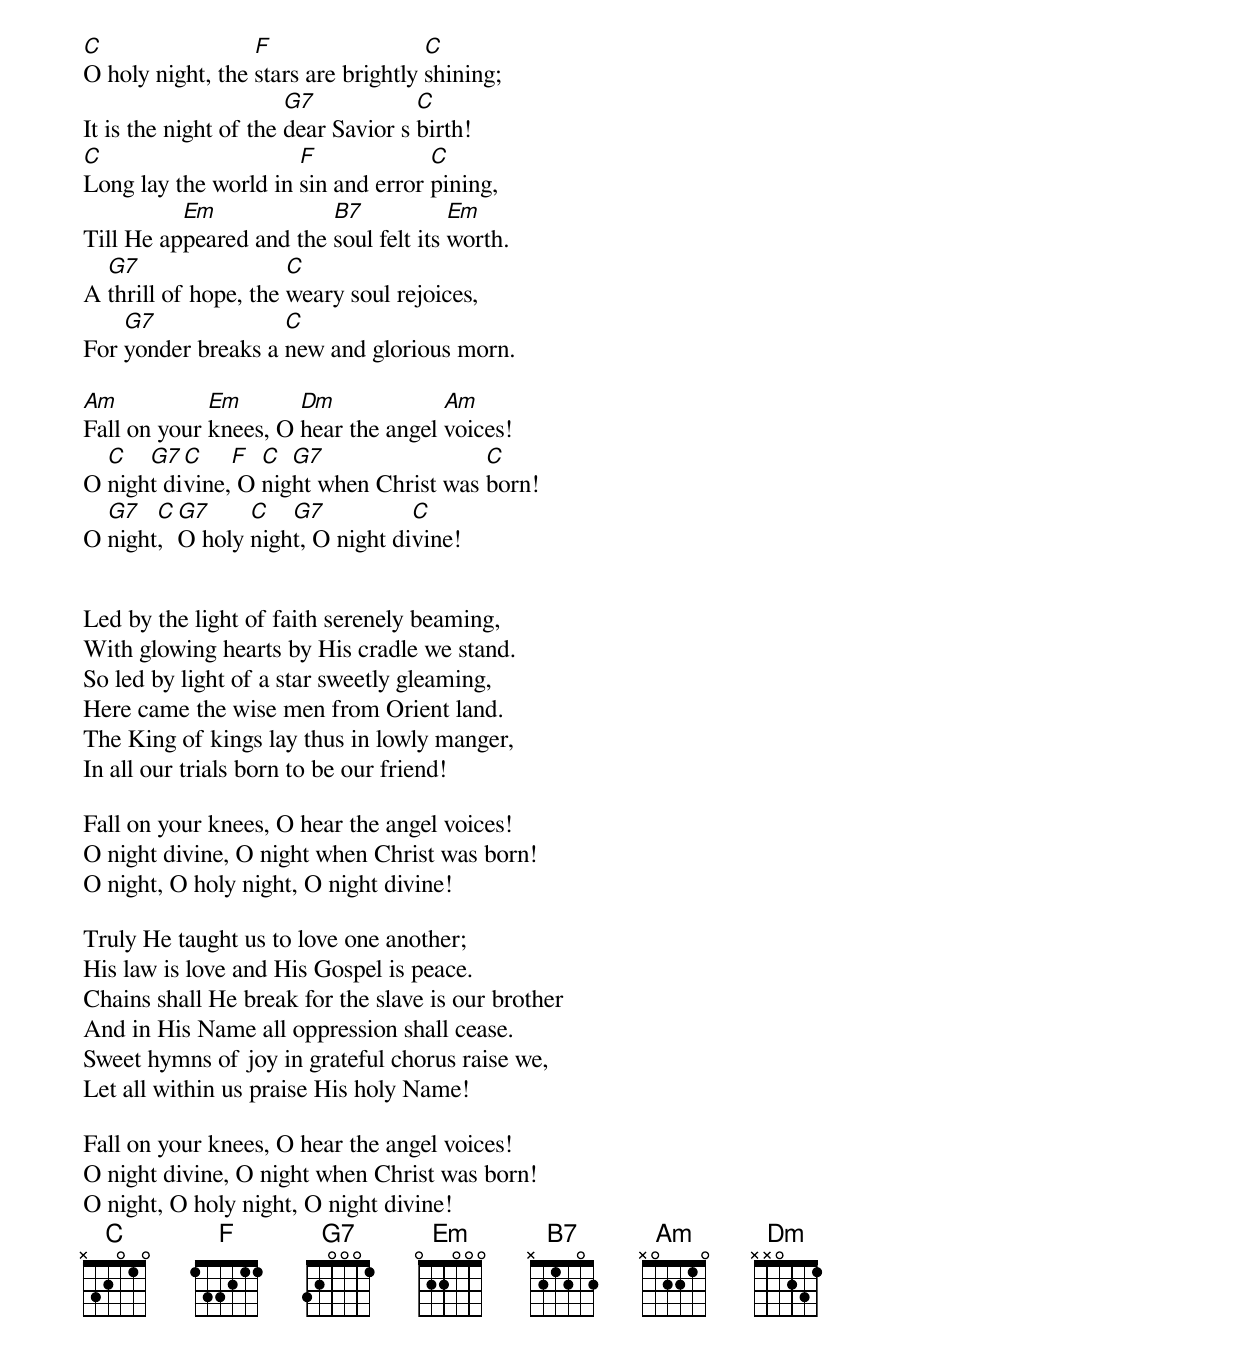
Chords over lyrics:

C                 F                  C
O holy night, the stars are brightly shining;
                       G7            C
It is the night of the dear Savior s birth!
C                     F             C
Long lay the world in sin and error pining,
          Em             B7            Em
Till He appeared and the soul felt its worth.
  G7                  C
A thrill of hope, the weary soul rejoices,
    G7              C
For yonder breaks a new and glorious morn.

Am           Em       Dm             Am
Fall on your knees, O hear the angel voices!
  C   G7  C    F  C  G7                 C
O night divine, O night when Christ was born!
  G7   C G7     C   G7           C
O night, O holy night, O night divine!


Led by the light of faith serenely beaming,
With glowing hearts by His cradle we stand.
So led by light of a star sweetly gleaming,
Here came the wise men from Orient land.
The King of kings lay thus in lowly manger,
In all our trials born to be our friend!

Fall on your knees, O hear the angel voices!
O night divine, O night when Christ was born!
O night, O holy night, O night divine!

Truly He taught us to love one another;
His law is love and His Gospel is peace.
Chains shall He break for the slave is our brother
And in His Name all oppression shall cease.
Sweet hymns of joy in grateful chorus raise we,
Let all within us praise His holy Name!

Fall on your knees, O hear the angel voices!
O night divine, O night when Christ was born!
O night, O holy night, O night divine!
